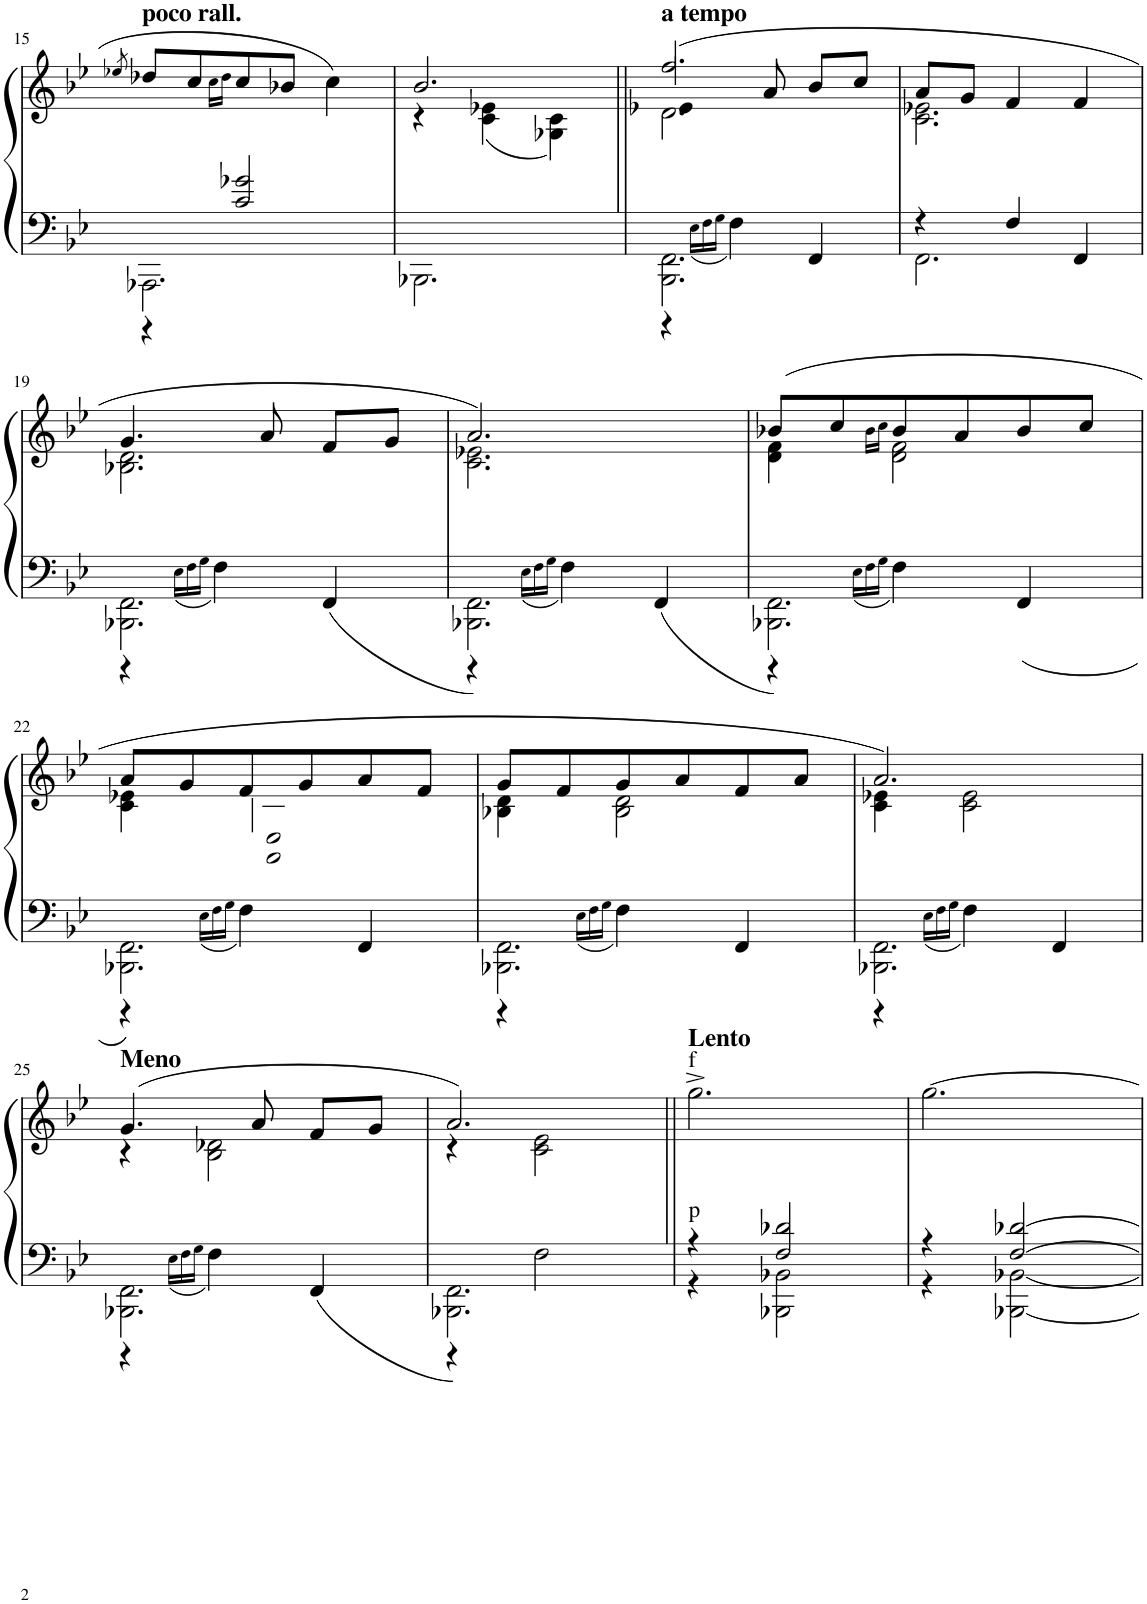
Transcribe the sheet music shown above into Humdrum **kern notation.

**kern	**kern
*part1	*part1
*staff2	*staff1
*I"Piano	*
*I'Pno	*
!!LO:PB:g=z
*clefF4	*clefG2
*k[b-e-]	*k[b-e-]
*M3/4	*M3/4
=15	=15
.	8qee-X/
*^	*
!	!	!LO:TX:a:B:t=poco rall.
2.AAA-X\	4r	8dd-X/L
.	.	8cc/
.	.	16qcc\LL
.	.	16qdd-\JJ
.	2c/ 2g-X/	8cc/
.	.	8b-X/J
.	.	4cc\
*v	*v	*
=16	=16
*	*^
2.BBB-X\	2.b-/	4r
.	.	(4c\ 4e-X\
.	.	4G-X\ 4c\)
=17||	=17||	=17||
*^	*	*^
!	!	!LO:TX:a:B:t=a tempo	!	!
2.BBB-\ 2.FF\	4r	(2.ff/	4.b-X/	2.d\
.	16qE-\LL	.	.	.
.	16qF\	.	.	.
.	16qG\JJ	.	.	.
.	4F\	.	.	.
.	.	.	8a/	.
.	4FF/	.	8b-/L	.
.	.	.	8cc/J	.
*	*	*	*v	*v
=18	=18	=18	=18
4r	2.FF\	8a/L	2.c\ 2.e-X\
.	.	8g/J	.
4F/	.	4f/	.
4FF/	.	4f/	.
!!LO:LB:g=z	!!
=19	=19	=19	=19
2.BBB-X\ 2.FF\	4r	4.g/	2.B-X\ 2.d\
.	16qE-\LL	.	.
.	16qF\	.	.
.	16qG\JJ	.	.
.	4F\	.	.
.	.	8a/	.
.	4FF/	8f/L	.
.	.	8g/J	.
=20	=20	=20	=20
2.BBB-X\ 2.FF\	4r	2.a/)	2.c\ 2.e-X\
.	16qE-\LL	.	.
.	16qF\	.	.
.	16qG\JJ	.	.
.	4F\	.	.
.	4FF/	.	.
=21	=21	=21	=21
2.BBB-X\ 2.FF\	4r	(8b-X/L	4d\ 4f\
.	.	8cc/	.
.	16qE-\LL	.	.
.	16qF\	16qb-\LL	.
.	16qG\JJ	16qcc\JJ	.
.	4F\	8b-/	2d\ 2f\
.	.	8a/	.
.	4FF/	8b-/	.
.	.	8cc/J	.
!!LO:LB:g=z	!!
=22	=22	=22	=22
2.BBB-X\ 2.FF\	4r	8a/L	4c\ 4e-X\
.	.	8g/	.
.	16qE-\LL	.	.
.	16qF\	.	.
.	16qG\JJ	.	.
.	4F\	8f/	2c\ 2e-\
.	.	8g/	.
.	4FF/	8a/	.
.	.	8f/J	.
=23	=23	=23	=23
2.BBB-X\ 2.FF\	4r	8g/L	4B-X\ 4d\
.	.	8f/	.
.	16qE-\LL	.	.
.	16qF\	.	.
.	16qG\JJ	.	.
.	4F\	8g/	2B-\ 2d\
.	.	8a/	.
.	4FF/	8f/	.
.	.	8a/J	.
=24	=24	=24	=24
2.BBB-X\ 2.FF\	4r	2.a/)	4c\ 4e-X\
.	16qE-\LL	.	.
.	16qF\	.	.
.	16qG\JJ	.	.
.	4F\	.	2c\ 2e-\
.	4FF/	.	.
!!LO:LB:g=z	!!
=25	=25	=25	=25
!	!	!LO:TX:a:B:t=Meno	!
2.BBB-X\ 2.FF\	4r	(4.g/	4r
.	16qE-\LL	.	.
.	16qF\	.	.
.	16qG\JJ	.	.
.	4F\	.	2B-\ 2d-X\
.	.	8a/	.
.	4FF/	8f/L	.
.	.	8g/J	.
=26	=26	=26	=26
2.BBB-X\ 2.FF\	4r	2.a/)	4r
.	2F\	.	2c\ 2e-\
=27||	=27||	=27||	=27||
!	!	!LO:TX:a:B:t=Lento	!
!	!	!LO:TX:a:t=f	!
!LO:TX:a:t=p	!	!	!
*	*	*v	*v
4r	4r	2.gg^\
2BBB-X\ 2BB-X\	2F/ 2d-X/	.
=28	=28	=28
4r	4r	[2.gg\
[2BBB-X\ [2BB-X\	[2F/ [2d-X/	.
*v	*v	*
=	=
*-	*-
